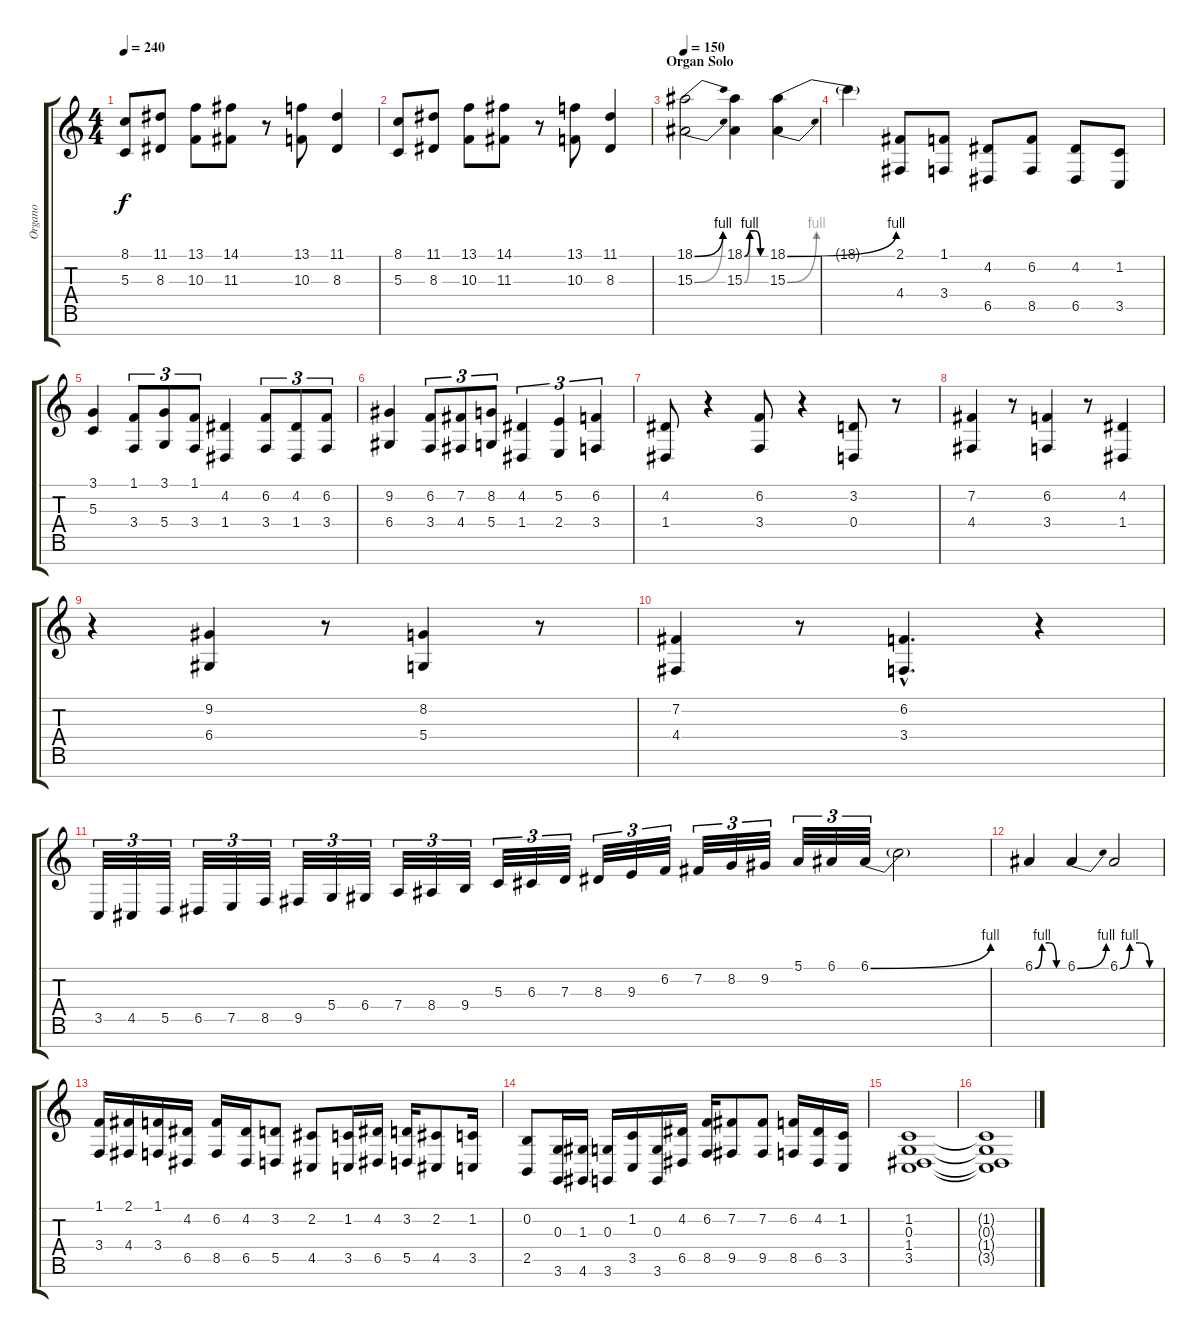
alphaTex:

\track ("Organo" "Organo") {instrument drawbarorgan}
\staff {score tabs}
\tuning (E4 B3 G3 D3 A2 E2 B1) {hide}
\ts (4 4)
\tempo 240
\clef g2
\ks c
(8.1 5.3).8{dy f} (11.1 8.3).8 (13.1 10.3).8 (14.1 11.3).8 r.8 (13.1 10.3).8 (11.1 8.3).4 |
(8.1 5.3).8 (11.1 8.3).8 (13.1 10.3).8 (14.1 11.3).8 r.8 (13.1 10.3).8 (11.1 8.3).4 |
\section ("" "Organ Solo")
\tempo 150
(18.1{be (bend 0 0 60 4)} 15.3{be (bend 0 0 60 4)}).2 (18.1{be (custom 0 0 15 4 30 4 45 0 60 0)} 15.3{be (custom 0 0 15 4 30 4 45 0 60 0)}).4 (18.1{be (bend 0 0 60 4)} 15.3{be (bend 0 0 60 4)}).4 |
18.1{t}.4 (2.1 4.4).8 (1.1 3.4).8 (4.2 6.5).8 (6.2 8.5).8 (4.2 6.5).8 (1.2 3.5).8 |
(3.1 5.3).4 (1.1 3.4).8{tu (3 2)} (3.1 5.4).8{tu (3 2)} (1.1 3.4).8{tu (3 2)} (4.2 1.4).4 (6.2 3.4).8{tu (3 2)} (4.2 1.4).8{tu (3 2)} (6.2 3.4).8{tu (3 2)} |
(9.2 6.4).4 (6.2 3.4).8{tu (3 2)} (7.2 4.4).8{tu (3 2)} (8.2 5.4).8{tu (3 2)} (4.2 1.4).4{tu (3 2)} (5.2 2.4).4{tu (3 2)} (6.2 3.4).4{tu (3 2)} |
(4.2 1.4).8 r.4 (6.2 3.4).8 r.4 (3.2 0.4).8 r.8 |
(7.2 4.4).4 r.8 (6.2 3.4).4 r.8 (4.2 1.4).4 |
r.4 (9.2 6.4).4 r.8 (8.2 5.4).4 r.8 |
(7.2 4.4).4 r.8 (6.2{hac} 3.4{hac}).4{d} r.4 |
3.5.32{tu (3 2)} 4.5.32{tu (3 2)} 5.5.32{tu (3 2)} 6.5.32{tu (3 2)} 7.5.32{tu (3 2)} 8.5.32{tu (3 2)} 9.5.32{tu (3 2)} 5.4.32{tu (3 2)} 6.4.32{tu (3 2)} 7.4.32{tu (3 2)} 8.4.32{tu (3 2)} 9.4.32{tu (3 2)} 5.3.32{tu (3 2)} 6.3.32{tu (3 2)} 7.3.32{tu (3 2)} 8.3.32{tu (3 2)} 9.3.32{tu (3 2)} 6.2.32{tu (3 2)} 7.2.32{tu (3 2)} 8.2.32{tu (3 2)} 9.2.32{tu (3 2)} 5.1.32{tu (3 2)} 6.1.32{tu (3 2)} 6.1{be (bend 0 0 60 4)}.32{tu (3 2)} 6.1{t}.2 |
6.1{be (custom 0 0 15 4 30 4 45 0 60 0)}.4 6.1{be (bend 0 0 60 4)}.4 6.1{be (custom 0 0 15 4 30 4 45 0 60 0)}.2 |
(1.1 3.4).16 (2.1 4.4).16 (1.1 3.4).16 (4.2 6.5).16 (6.2 8.5).16 (4.2 6.5).16 (3.2 5.5).8 (2.2 4.5).8 (1.2 3.5).16 (4.2 6.5).16 (3.2 5.5).16 (2.2 4.5).8 (1.2 3.5).16 |
(0.2 2.5).8 (0.3 3.6).16 (1.3 4.6).16 (0.3 3.6).16 (1.2 3.5).16 (0.3 3.6).16 (4.2 6.5).16 (6.2 8.5).16 (7.2 9.5).8 (7.2 9.5).8 (6.2 8.5).16 (4.2 6.5).16 (1.2 3.5).16 |
(1.2 0.3 1.4 3.5).1 |
(1.2{t} 0.3{t} 1.4{t} 3.5{t}).1
